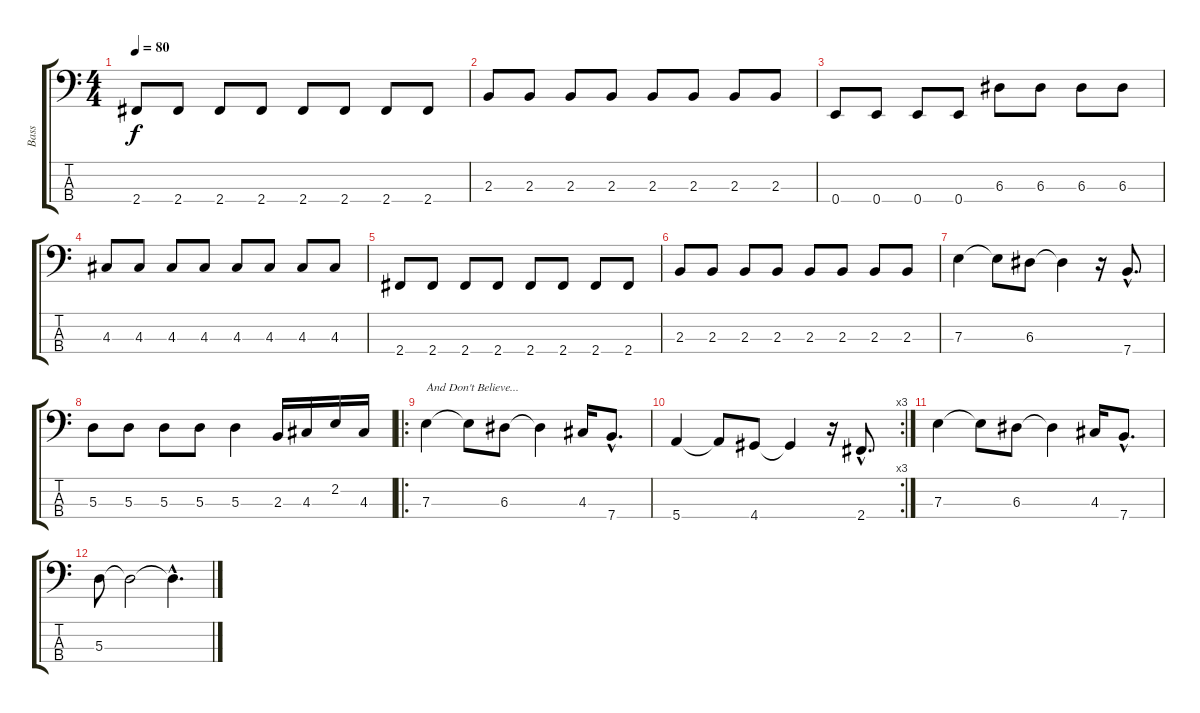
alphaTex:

\track ("Bass" "Bass") {instrument electricbassfinger}
\staff {score tabs}
\tuning (G2 D2 A1 E1) {hide}
\ts (4 4)
\tempo 80
\clef f4
\ks c
2.4.8{dy f} 2.4.8 2.4.8 2.4.8 2.4.8 2.4.8 2.4.8 2.4.8 |
2.3.8 2.3.8 2.3.8 2.3.8 2.3.8 2.3.8 2.3.8 2.3.8 |
0.4.8 0.4.8 0.4.8 0.4.8 6.3.8 6.3.8 6.3.8 6.3.8 |
4.3.8 4.3.8 4.3.8 4.3.8 4.3.8 4.3.8 4.3.8 4.3.8 |
2.4.8 2.4.8 2.4.8 2.4.8 2.4.8 2.4.8 2.4.8 2.4.8 |
2.3.8 2.3.8 2.3.8 2.3.8 2.3.8 2.3.8 2.3.8 2.3.8 |
7.3.4 7.3{t}.8 6.3.8 6.3{t}.4 r.16 7.4{hac}.8{d} |
5.3.8 5.3.8 5.3.8 5.3.8 5.3.4 2.3.16 4.3.16 2.2.16 4.3.16 |
\ro
7.3.4{txt "And Don't Believe..."} 7.3{t}.8 6.3.8 6.3{t}.4 4.3.16 7.4{hac}.8{d} |
\rc 3
5.4.4 5.4{t}.8 4.4.8 4.4{t}.4 r.16 2.4{hac}.8{d} |
7.3.4 7.3{t}.8 6.3.8 6.3{t}.4 4.3.16 7.4{hac}.8{d} |
5.3.8 5.3{t}.2 5.3{hac t}.4{d}
